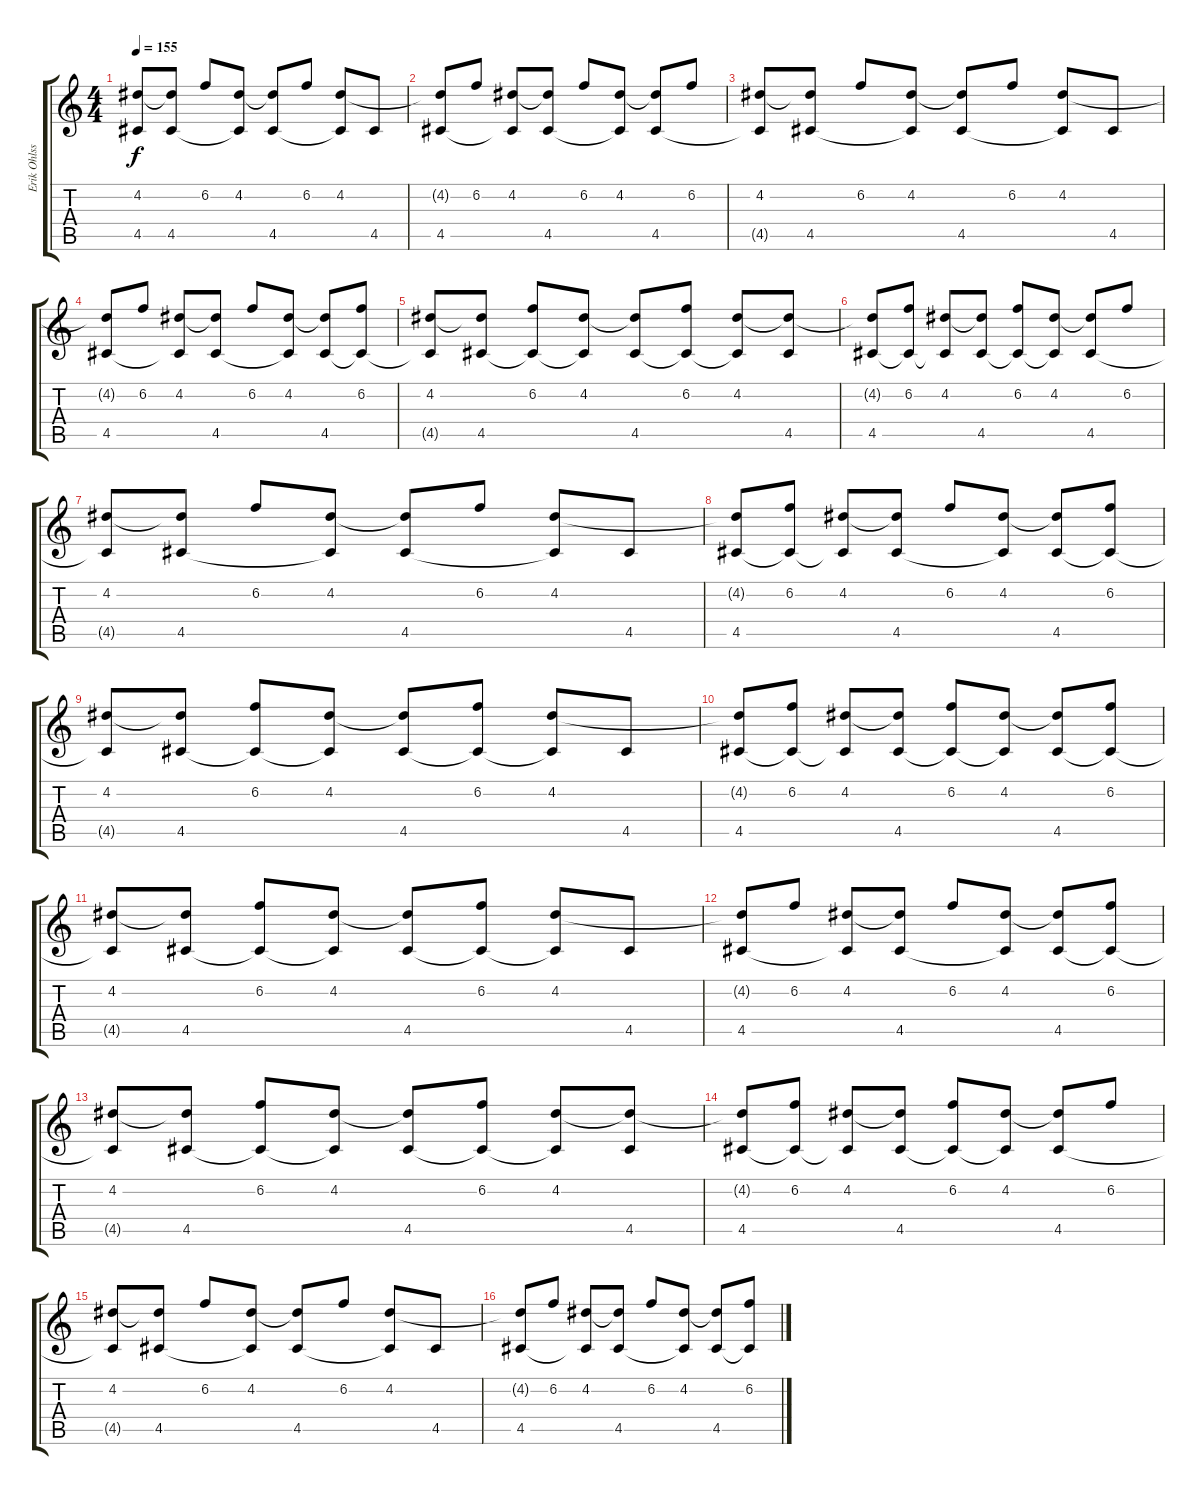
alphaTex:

\track ("Erik Ohlsson Lead" "Erik Ohlss") {instrument overdrivenguitar}
\staff {score tabs}
\tuning (E4 B3 G3 D3 A2 E2) {hide}
\ts (4 4)
\tempo 155
\clef g2
\ks c
(4.2 4.5{t}).8{dy f} (4.2{t} 4.5).8 6.2.8 (4.2 4.5{t}).8 (4.2{t} 4.5).8 6.2.8 (4.2 4.5{t}).8 4.5.8 |
(4.2{t} 4.5).8 6.2.8 (4.2 4.5{t}).8 (4.2{t} 4.5).8 6.2.8 (4.2 4.5{t}).8 (4.2{t} 4.5).8 6.2.8 |
(4.2 4.5{t}).8 (4.2{t} 4.5).8 6.2.8 (4.2 4.5{t}).8 (4.2{t} 4.5).8 6.2.8 (4.2 4.5{t}).8 4.5.8 |
(4.2{t} 4.5).8 6.2.8 (4.2 4.5{t}).8 (4.2{t} 4.5).8 6.2.8 (4.2 4.5{t}).8 (4.2{t} 4.5).8 (6.2 4.5{t}).8 |
(4.2 4.5{t}).8 (4.2{t} 4.5).8 (6.2 4.5{t}).8 (4.2 4.5{t}).8 (4.2{t} 4.5).8 (6.2 4.5{t}).8 (4.2 4.5{t}).8 (4.2{t} 4.5).8 |
(4.2{t} 4.5).8 (6.2 4.5{t}).8 (4.2 4.5{t}).8 (4.2{t} 4.5).8 (6.2 4.5{t}).8 (4.2 4.5{t}).8 (4.2{t} 4.5).8 6.2.8 |
(4.2 4.5{t}).8 (4.2{t} 4.5).8 6.2.8 (4.2 4.5{t}).8 (4.2{t} 4.5).8 6.2.8 (4.2 4.5{t}).8 4.5.8 |
(4.2{t} 4.5).8{instrument electricguitarclean} (6.2 4.5{t}).8 (4.2 4.5{t}).8 (4.2{t} 4.5).8 6.2.8 (4.2 4.5{t}).8 (4.2{t} 4.5).8 (6.2 4.5{t}).8 |
(4.2 4.5{t}).8 (4.2{t} 4.5).8 (6.2 4.5{t}).8 (4.2 4.5{t}).8 (4.2{t} 4.5).8 (6.2 4.5{t}).8 (4.2 4.5{t}).8 4.5.8 |
(4.2{t} 4.5).8 (6.2 4.5{t}).8 (4.2 4.5{t}).8 (4.2{t} 4.5).8 (6.2 4.5{t}).8 (4.2 4.5{t}).8 (4.2{t} 4.5).8 (6.2 4.5{t}).8 |
(4.2 4.5{t}).8 (4.2{t} 4.5).8 (6.2 4.5{t}).8 (4.2 4.5{t}).8 (4.2{t} 4.5).8 (6.2 4.5{t}).8 (4.2 4.5{t}).8 4.5.8 |
(4.2{t} 4.5).8 6.2.8 (4.2 4.5{t}).8 (4.2{t} 4.5).8 6.2.8 (4.2 4.5{t}).8 (4.2{t} 4.5).8 (6.2 4.5{t}).8 |
(4.2 4.5{t}).8 (4.2{t} 4.5).8 (6.2 4.5{t}).8 (4.2 4.5{t}).8 (4.2{t} 4.5).8 (6.2 4.5{t}).8 (4.2 4.5{t}).8 (4.2{t} 4.5).8 |
(4.2{t} 4.5).8 (6.2 4.5{t}).8 (4.2 4.5{t}).8 (4.2{t} 4.5).8 (6.2 4.5{t}).8 (4.2 4.5{t}).8 (4.2{t} 4.5).8 6.2.8 |
(4.2 4.5{t}).8 (4.2{t} 4.5).8 6.2.8 (4.2 4.5{t}).8 (4.2{t} 4.5).8 6.2.8 (4.2 4.5{t}).8 4.5.8 |
(4.2{t} 4.5).8 6.2.8 (4.2 4.5{t}).8 (4.2{t} 4.5).8 6.2.8 (4.2 4.5{t}).8 (4.2{t} 4.5).8 (6.2 4.5{t}).8
